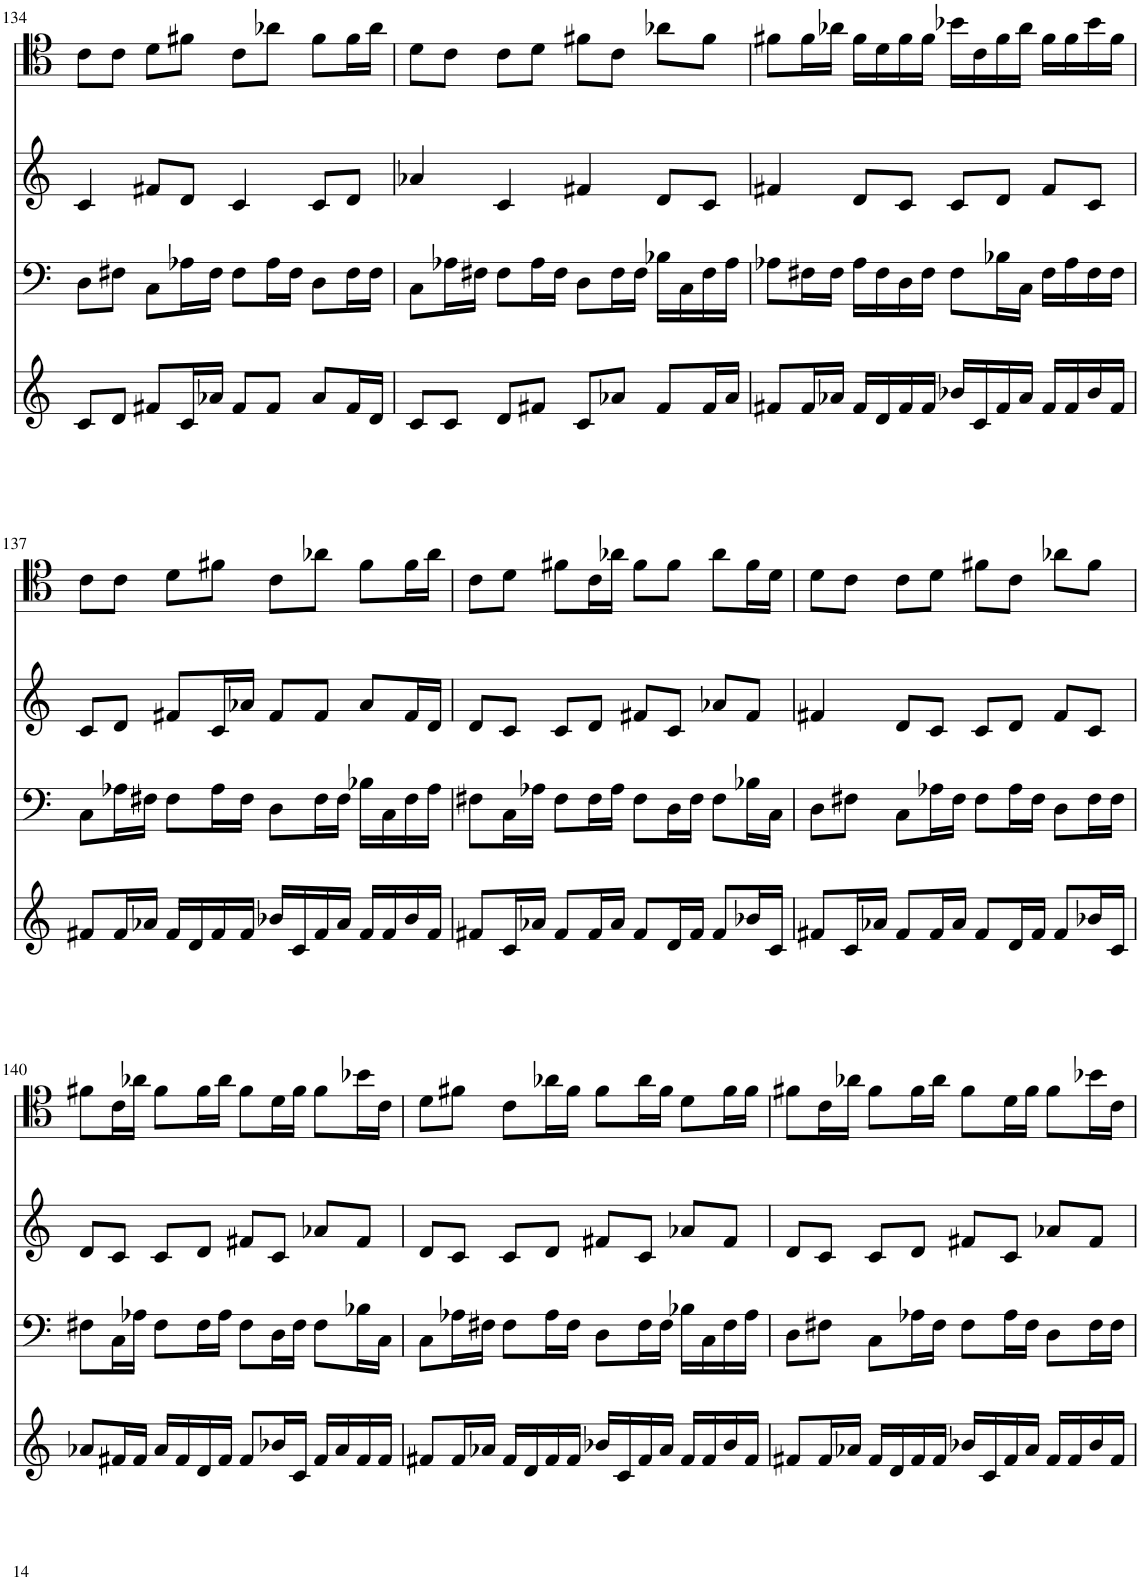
**kern	**kern	**kern	**kern
*part4	*part3	*part2	*part1
*staff4	*staff3	*staff2	*staff1
*I"Grand Piano [3]	*I"Grand Piano [2]	*I"Violin [2]	*I"Cello [2]
*I'Pno	*I'Pno	*I'Vln	*
!!LO:PB:g=z
*clefG2	*clefF4	*clefG2	*clefC4
*k[]	*k[]	*k[]	*k[]
*M4/4	*M4/4	*M4/4	*M4/4
=134	=134	=134	=134
8c/L	8D\L	4c/	8c\L
8d/J	8F#X\J	.	8c\J
8f#X/L	8C\L	8f#X/L	8d\L
16c/L	16A-X\L	8d/J	8f#X\J
16a-X/JJ	16F#\JJ	.	.
8f#/L	8F#\L	4c/	8c\L
8f#/J	16A-\L	.	8a-X\J
.	16F#\JJ	.	.
8a-/L	8D\L	8c/L	8f#\L
16f#/L	16F#\L	8d/J	16f#\L
16d/JJ	16F#\JJ	.	16a-\JJ
=135	=135	=135	=135
8c/L	8C\L	4a-X/	8d\L
8c/J	16A-X\L	.	8c\J
.	16F#X\JJ	.	.
8d/L	8F#\L	4c/	8c\L
8f#X/J	16A-\L	.	8d\J
.	16F#\JJ	.	.
8c/L	8D\L	4f#X/	8f#X\L
8a-X/J	16F#\L	.	8c\J
.	16F#\JJ	.	.
8f#/L	16B-X\LL	8d/L	8a-X\L
.	16C\	.	.
16f#/L	16F#\	8c/J	8f#\J
16a-/JJ	16A-\JJ	.	.
=136	=136	=136	=136
8f#X/L	8A-X\L	4f#X/	8f#X\L
16f#/L	16F#X\L	.	16f#\L
16a-X/JJ	16F#\JJ	.	16a-X\JJ
16f#/LL	16A-\LL	8d/L	16f#\LL
16d/	16F#\	.	16d\
16f#/	16D\	8c/J	16f#\
16f#/JJ	16F#\JJ	.	16f#\JJ
16b-X/LL	8F#\L	8c/L	16b-X\LL
16c/	.	.	16c\
16f#/	16B-X\L	8d/J	16f#\
16a-/JJ	16C\JJ	.	16a-\JJ
16f#/LL	16F#\LL	8f#/L	16f#\LL
16f#/	16A-\	.	16f#\
16b-/	16F#\	8c/J	16b-\
16f#/JJ	16F#\JJ	.	16f#\JJ
!!LO:LB:g=z
=137	=137	=137	=137
8f#X/L	8C\L	8c/L	8c\L
16f#/L	16A-X\L	8d/J	8c\J
16a-X/JJ	16F#X\JJ	.	.
16f#/LL	8F#\L	8f#X/L	8d\L
16d/	.	.	.
16f#/	16A-\L	16c/L	8f#X\J
16f#/JJ	16F#\JJ	16a-X/JJ	.
16b-X/LL	8D\L	8f#/L	8c\L
16c/	.	.	.
16f#/	16F#\L	8f#/J	8a-X\J
16a-/JJ	16F#\JJ	.	.
16f#/LL	16B-X\LL	8a-/L	8f#\L
16f#/	16C\	.	.
16b-/	16F#\	16f#/L	16f#\L
16f#/JJ	16A-\JJ	16d/JJ	16a-\JJ
=138	=138	=138	=138
8f#X/L	8F#X\L	8d/L	8c\L
16c/L	16C\L	8c/J	8d\J
16a-X/JJ	16A-X\JJ	.	.
8f#/L	8F#\L	8c/L	8f#X\L
16f#/L	16F#\L	8d/J	16c\L
16a-/JJ	16A-\JJ	.	16a-X\JJ
8f#/L	8F#\L	8f#X/L	8f#\L
16d/L	16D\L	8c/J	8f#\J
16f#/JJ	16F#\JJ	.	.
8f#/L	8F#\L	8a-X/L	8a-\L
16b-X/L	16B-X\L	8f#/J	16f#\L
16c/JJ	16C\JJ	.	16d\JJ
=139	=139	=139	=139
8f#X/L	8D\L	4f#X/	8d\L
16c/L	8F#X\J	.	8c\J
16a-X/JJ	.	.	.
8f#/L	8C\L	8d/L	8c\L
16f#/L	16A-X\L	8c/J	8d\J
16a-/JJ	16F#\JJ	.	.
8f#/L	8F#\L	8c/L	8f#X\L
16d/L	16A-\L	8d/J	8c\J
16f#/JJ	16F#\JJ	.	.
8f#/L	8D\L	8f#/L	8a-X\L
16b-X/L	16F#\L	8c/J	8f#\J
16c/JJ	16F#\JJ	.	.
!!LO:LB:g=z
=140	=140	=140	=140
8a-X/L	8F#X\L	8d/L	8f#X\L
16f#X/L	16C\L	8c/J	16c\L
16f#/JJ	16A-X\JJ	.	16a-X\JJ
16a-/LL	8F#\L	8c/L	8f#\L
16f#/	.	.	.
16d/	16F#\L	8d/J	16f#\L
16f#/JJ	16A-\JJ	.	16a-\JJ
8f#/L	8F#\L	8f#X/L	8f#\L
16b-X/L	16D\L	8c/J	16d\L
16c/JJ	16F#\JJ	.	16f#\JJ
16f#/LL	8F#\L	8a-X/L	8f#\L
16a-/	.	.	.
16f#/	16B-X\L	8f#/J	16b-X\L
16f#/JJ	16C\JJ	.	16c\JJ
=141	=141	=141	=141
8f#X/L	8C\L	8d/L	8d\L
16f#/L	16A-X\L	8c/J	8f#X\J
16a-X/JJ	16F#X\JJ	.	.
16f#/LL	8F#\L	8c/L	8c\L
16d/	.	.	.
16f#/	16A-\L	8d/J	16a-X\L
16f#/JJ	16F#\JJ	.	16f#\JJ
16b-X/LL	8D\L	8f#X/L	8f#\L
16c/	.	.	.
16f#/	16F#\L	8c/J	16a-\L
16a-/JJ	16F#\JJ	.	16f#\JJ
16f#/LL	16B-X\LL	8a-X/L	8d\L
16f#/	16C\	.	.
16b-/	16F#\	8f#/J	16f#\L
16f#/JJ	16A-\JJ	.	16f#\JJ
=142	=142	=142	=142
8f#X/L	8D\L	8d/L	8f#X\L
16f#/L	8F#X\J	8c/J	16c\L
16a-X/JJ	.	.	16a-X\JJ
16f#/LL	8C\L	8c/L	8f#\L
16d/	.	.	.
16f#/	16A-X\L	8d/J	16f#\L
16f#/JJ	16F#\JJ	.	16a-\JJ
16b-X/LL	8F#\L	8f#X/L	8f#\L
16c/	.	.	.
16f#/	16A-\L	8c/J	16d\L
16a-/JJ	16F#\JJ	.	16f#\JJ
16f#/LL	8D\L	8a-X/L	8f#\L
16f#/	.	.	.
16b-/	16F#\L	8f#/J	16b-X\L
16f#/JJ	16F#\JJ	.	16c\JJ
=	=	=	=
*-	*-	*-	*-
